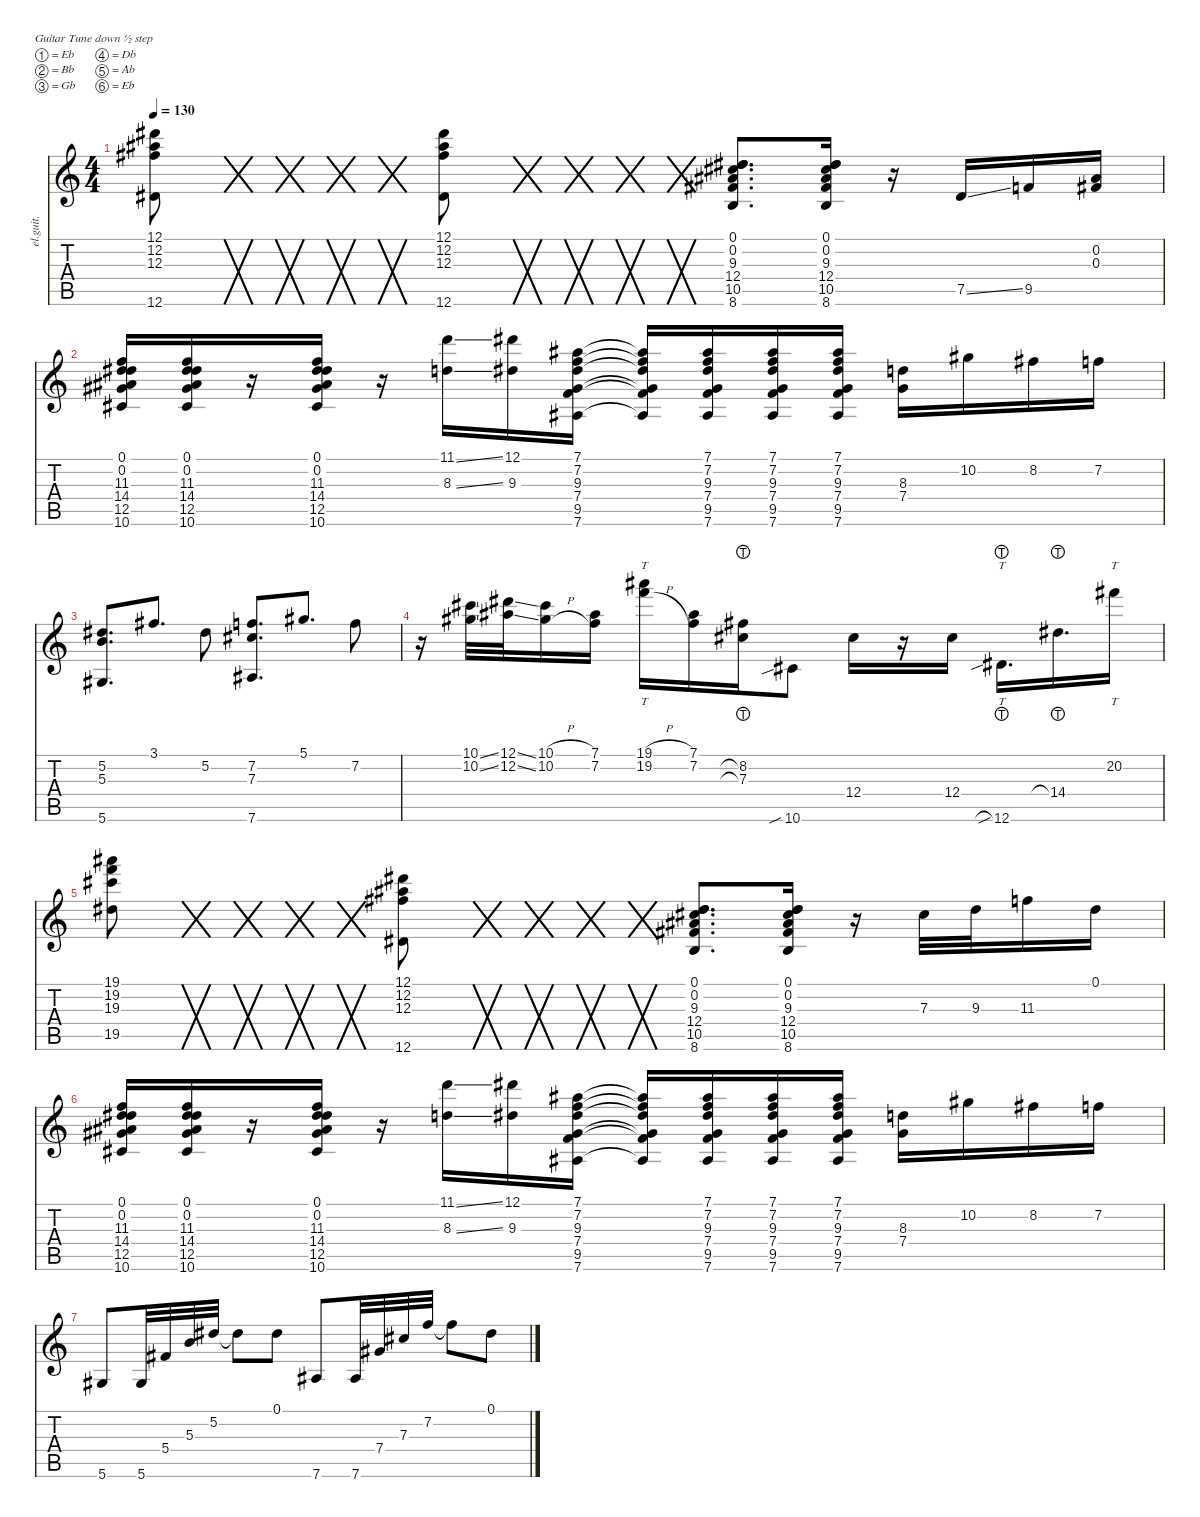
\defaultSystemsLayout 4
\hideDynamics
\bracketExtendMode nobrackets
\otherSystemsTrackNameOrientation horizontal
\track ("Clean Guitar" "el.guit.") {instrument electricguitarclean}
\staff {score tabs}
\tuning (Eb4 Bb3 Gb3 Db3 Ab2 Eb2)
\ts (4 4)
\tempo 130
\clef g2
\ks c
(12.1 12.2 12.3 12.6).8{dy mf instrument electricguitarclean} ().32{ds} ().32{ds} ().32{ds} ().32{ds} (12.1 12.2 12.3 12.6).8 ().32{ds} ().32{ds} ().32{ds} ().32{ds} (8.6 10.5 12.4 9.3 0.2 0.1).8{d} (8.6 10.5 12.4 9.3 0.2 0.1).16 r.16 7.5{ss}.16 9.5.16 (0.3 0.2).16 |
(10.6 12.5 14.4 11.3 0.2 0.1).16 (10.6 12.5 14.4 11.3 0.2 0.1).16 r.16 (10.6 12.5 14.4 11.3 0.2 0.1).16 r.16 (8.3{ss} 11.1{ss}).16 (9.3 12.1).16 (7.6 9.5 7.4 9.3 7.2 7.1).16 (7.6{t} 9.5{t} 7.4{t} 9.3{t} 7.2{t} 7.1{t}).16 (7.6 9.5 7.4 9.3 7.2 7.1).16 (7.6 9.5 7.4 9.3 7.2 7.1).16 (7.6 9.5 7.4 9.3 7.2 7.1).16 (7.4 8.3).16 10.2.16 8.2.16 7.2.16 |
(5.6 5.3 5.2).8{d} 3.1.8{d} 5.2.8 (7.2 7.3 7.6).8{d} 5.1.8{d} 7.2.8 |
r.16 (10.1{ss} 10.2{ss}).32 (12.1{ss} 12.2{ss}).32 (10.1{h} 10.2{h}).16 (7.2 7.1).16 (19.1{h} 19.2{h}).16{tt} (7.2 7.1).16 (8.2{lht} 7.3{lht}).16 10.6{sib}.8 12.4.16 r.16 12.4.16 12.6{sib lht}.16{tt d} 14.4{lht}.16{d} 20.2.16{tt} |
(19.1 19.2 19.3 19.5).8 ().32{ds} ().32{ds} ().32{ds} ().32{ds} (12.1 12.2 12.3 12.6).8 ().32{ds} ().32{ds} ().32{ds} ().32{ds} (8.6 10.5 12.4 9.3 0.2 0.1).8{d} (8.6 10.5 12.4 9.3 0.2 0.1).16 r.16 7.3.32 9.3.32 11.3.16 0.1.16 |
(10.6 12.5 14.4 11.3 0.2 0.1).16 (10.6 12.5 14.4 11.3 0.2 0.1).16 r.16 (10.6 12.5 14.4 11.3 0.2 0.1).16 r.16 (8.3{ss} 11.1{ss}).16 (9.3 12.1).16 (7.6 9.5 7.4 9.3 7.2 7.1).16 (7.6{t} 9.5{t} 7.4{t} 9.3{t} 7.2{t} 7.1{t}).16 (7.6 9.5 7.4 9.3 7.2 7.1).16 (7.6 9.5 7.4 9.3 7.2 7.1).16 (7.6 9.5 7.4 9.3 7.2 7.1).16 (7.4 8.3).16 10.2.16 8.2.16 7.2.16 |
5.6.8 5.6.32 5.4.32 5.3.32 5.2.32 5.2{t}.8 0.1.8 7.6.8 7.6.32 7.4.32 7.3.32 7.2.32 7.2{t}.8 0.1.8
